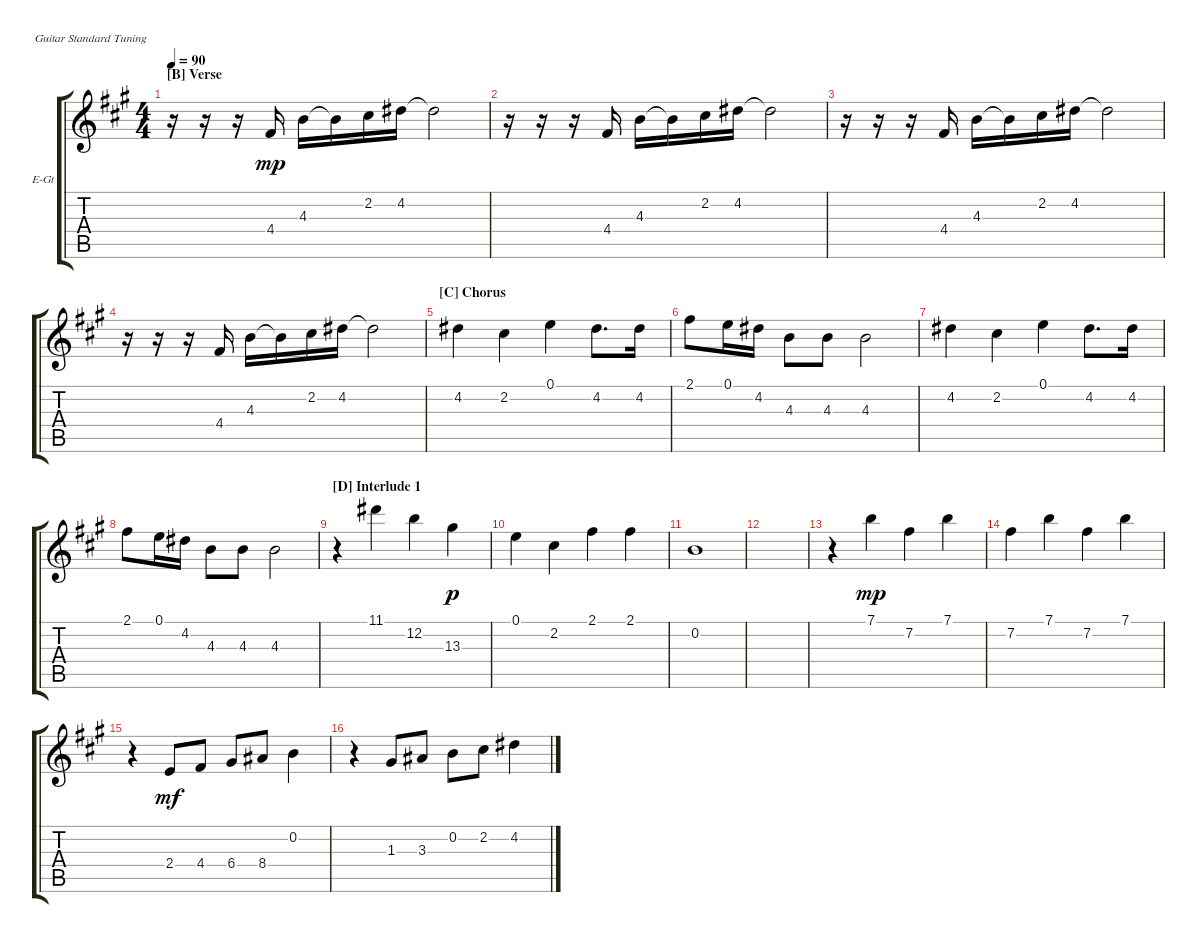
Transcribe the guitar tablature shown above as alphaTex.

\defaultSystemsLayout 4
\bracketExtendMode groupsimilarinstruments
\firstSystemTrackNameOrientation horizontal
\otherSystemsTrackNameOrientation horizontal
\chordDiagramsInScore
\track ("Melody" "E-Gt") {instrument electricguitarclean}
\staff {score tabs}
\tuning (E4 B3 G3 D3 A2 E2)
\ts (4 4)
\section ("B" "Verse")
\tempo 90
\clef g2
\scale
0.333333
\ks a
r.16{dy mp} r.16 r.16 4.4.16 4.3.16 4.3{t}.16 2.2.16 4.2.16 4.2{t}.2 |
\scale
0.333333 r.16 r.16 r.16 4.4.16 4.3.16 4.3{t}.16 2.2.16 4.2.16 4.2{t}.2 |
\scale
0.333333 r.16 r.16 r.16 4.4.16 4.3.16 4.3{t}.16 2.2.16 4.2.16 4.2{t}.2 |
\scale
0.333333 r.16 r.16 r.16 4.4.16 4.3.16 4.3{t}.16 2.2.16 4.2.16 4.2{t}.2 |
\section ("C" "Chorus")
\scale
0.333333 4.2.4 2.2.4 0.1.4 4.2.8{d} 4.2.16 |
\scale
0.333333 2.1.8 0.1.16 4.2.16 4.3.8 4.3.8 4.3.2 |
\scale
0.333333 4.2.4 2.2.4 0.1.4 4.2.8{d} 4.2.16 |
\scale
0.333333 2.1.8 0.1.16 4.2.16 4.3.8 4.3.8 4.3.2 |
\section ("D" "Interlude 1")
\scale
0.333333 r.4 11.1.4 12.2.4 13.3.4{dy p} |
\scale
0.333333 0.1.4 2.2.4 2.1.4 2.1.4 |
\scale
0.333333 0.2.1 |
\scale
0.333333 |
\scale
0.333333 r.4 7.1.4{dy mp} 7.2.4 7.1.4 |
\scale
0.333333 7.2.4 7.1.4 7.2.4 7.1.4 |
\scale
0.333333 r.4 2.4.8{dy mf} 4.4.8 6.4.8 8.4.8 0.2.4 |
\scale
0.333333 r.4 1.3.8 3.3.8 0.2.8 2.2.8 4.2.4
